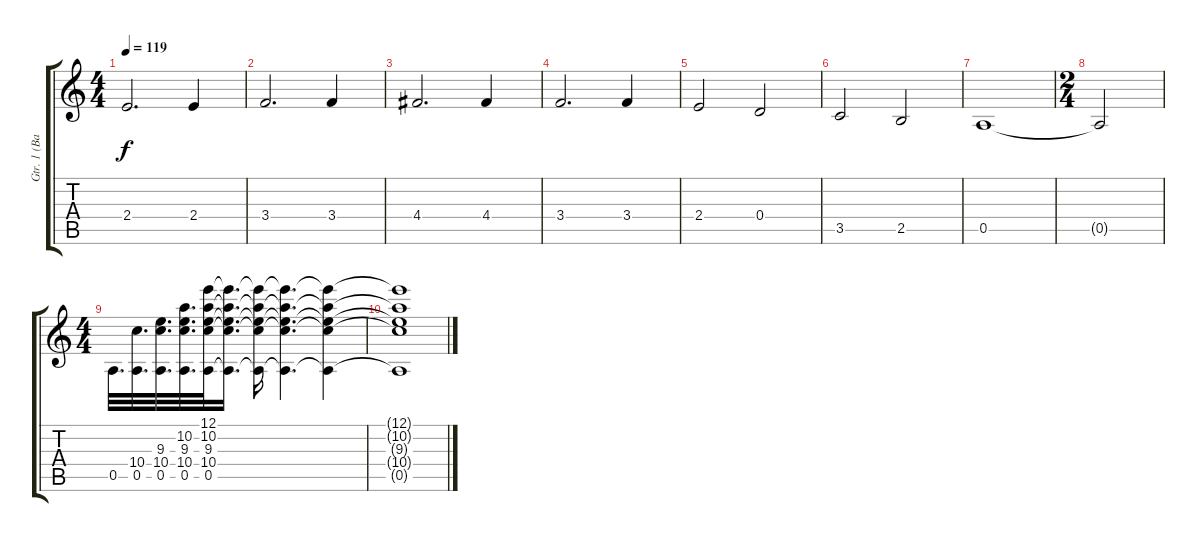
\track ("Gtr. 1 (Bass)" "Gtr. 1 (Ba") {instrument acousticguitarnylon}
\staff {score tabs}
\tuning (E4 B3 G3 D3 A2 E2) {hide}
\ts (4 4)
\tempo 119
\clef g2
\ks c
2.4.2{d dy f} 2.4.4 |
3.4.2{d} 3.4.4 |
4.4.2{d} 4.4.4 |
3.4.2{d} 3.4.4 |
2.4.2 0.4.2 |
3.5.2 2.5.2 |
0.5.1 |
\ts (2 4)
0.5{t}.2 |
\ts (4 4)
0.5.32{d} (10.4 0.5).32{d} (9.3 10.4 0.5).32{d} (10.2 9.3 10.4 0.5).32{d} (12.1 10.2 9.3 10.4 0.5).32 (12.1{t} 10.2{t} 9.3{t} 10.4{t} 0.5{t}).16{d} (12.1{t} 10.2{t} 9.3{t} 10.4{t} 0.5{t}).16 (12.1{t} 10.2{t} 9.3{t} 10.4{t} 0.5{t}).4{d} (12.1{t} 10.2{t} 9.3{t} 10.4{t} 0.5{t}).4 |
(12.1{t} 10.2{t} 9.3{t} 10.4{t} 0.5{t}).1
